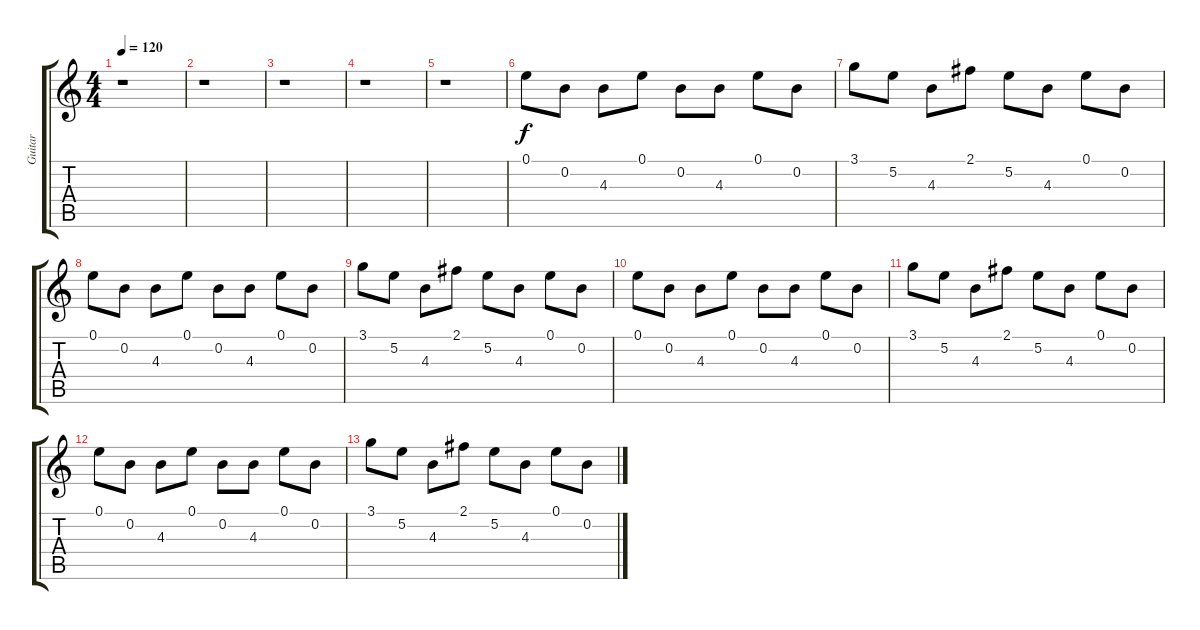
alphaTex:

\track ("Guitar" "Guitar") {instrument electricguitarclean}
\staff {score tabs}
\tuning (E4 B3 G3 D3 A2 E2) {hide}
\ts (4 4)
\tempo 120
\clef g2
\ks c
r.1{dy f} |
r.1 |
r.1 |
r.1 |
r.1 |
0.1.8 0.2.8 4.3.8 0.1.8 0.2.8 4.3.8 0.1.8 0.2.8 |
3.1.8 5.2.8 4.3.8 2.1.8 5.2.8 4.3.8 0.1.8 0.2.8 |
0.1.8 0.2.8 4.3.8 0.1.8 0.2.8 4.3.8 0.1.8 0.2.8 |
3.1.8 5.2.8 4.3.8 2.1.8 5.2.8 4.3.8 0.1.8 0.2.8 |
0.1.8 0.2.8 4.3.8 0.1.8 0.2.8 4.3.8 0.1.8 0.2.8 |
3.1.8 5.2.8 4.3.8 2.1.8 5.2.8 4.3.8 0.1.8 0.2.8 |
0.1.8 0.2.8 4.3.8 0.1.8 0.2.8 4.3.8 0.1.8 0.2.8 |
3.1.8 5.2.8 4.3.8 2.1.8 5.2.8 4.3.8 0.1.8 0.2.8
